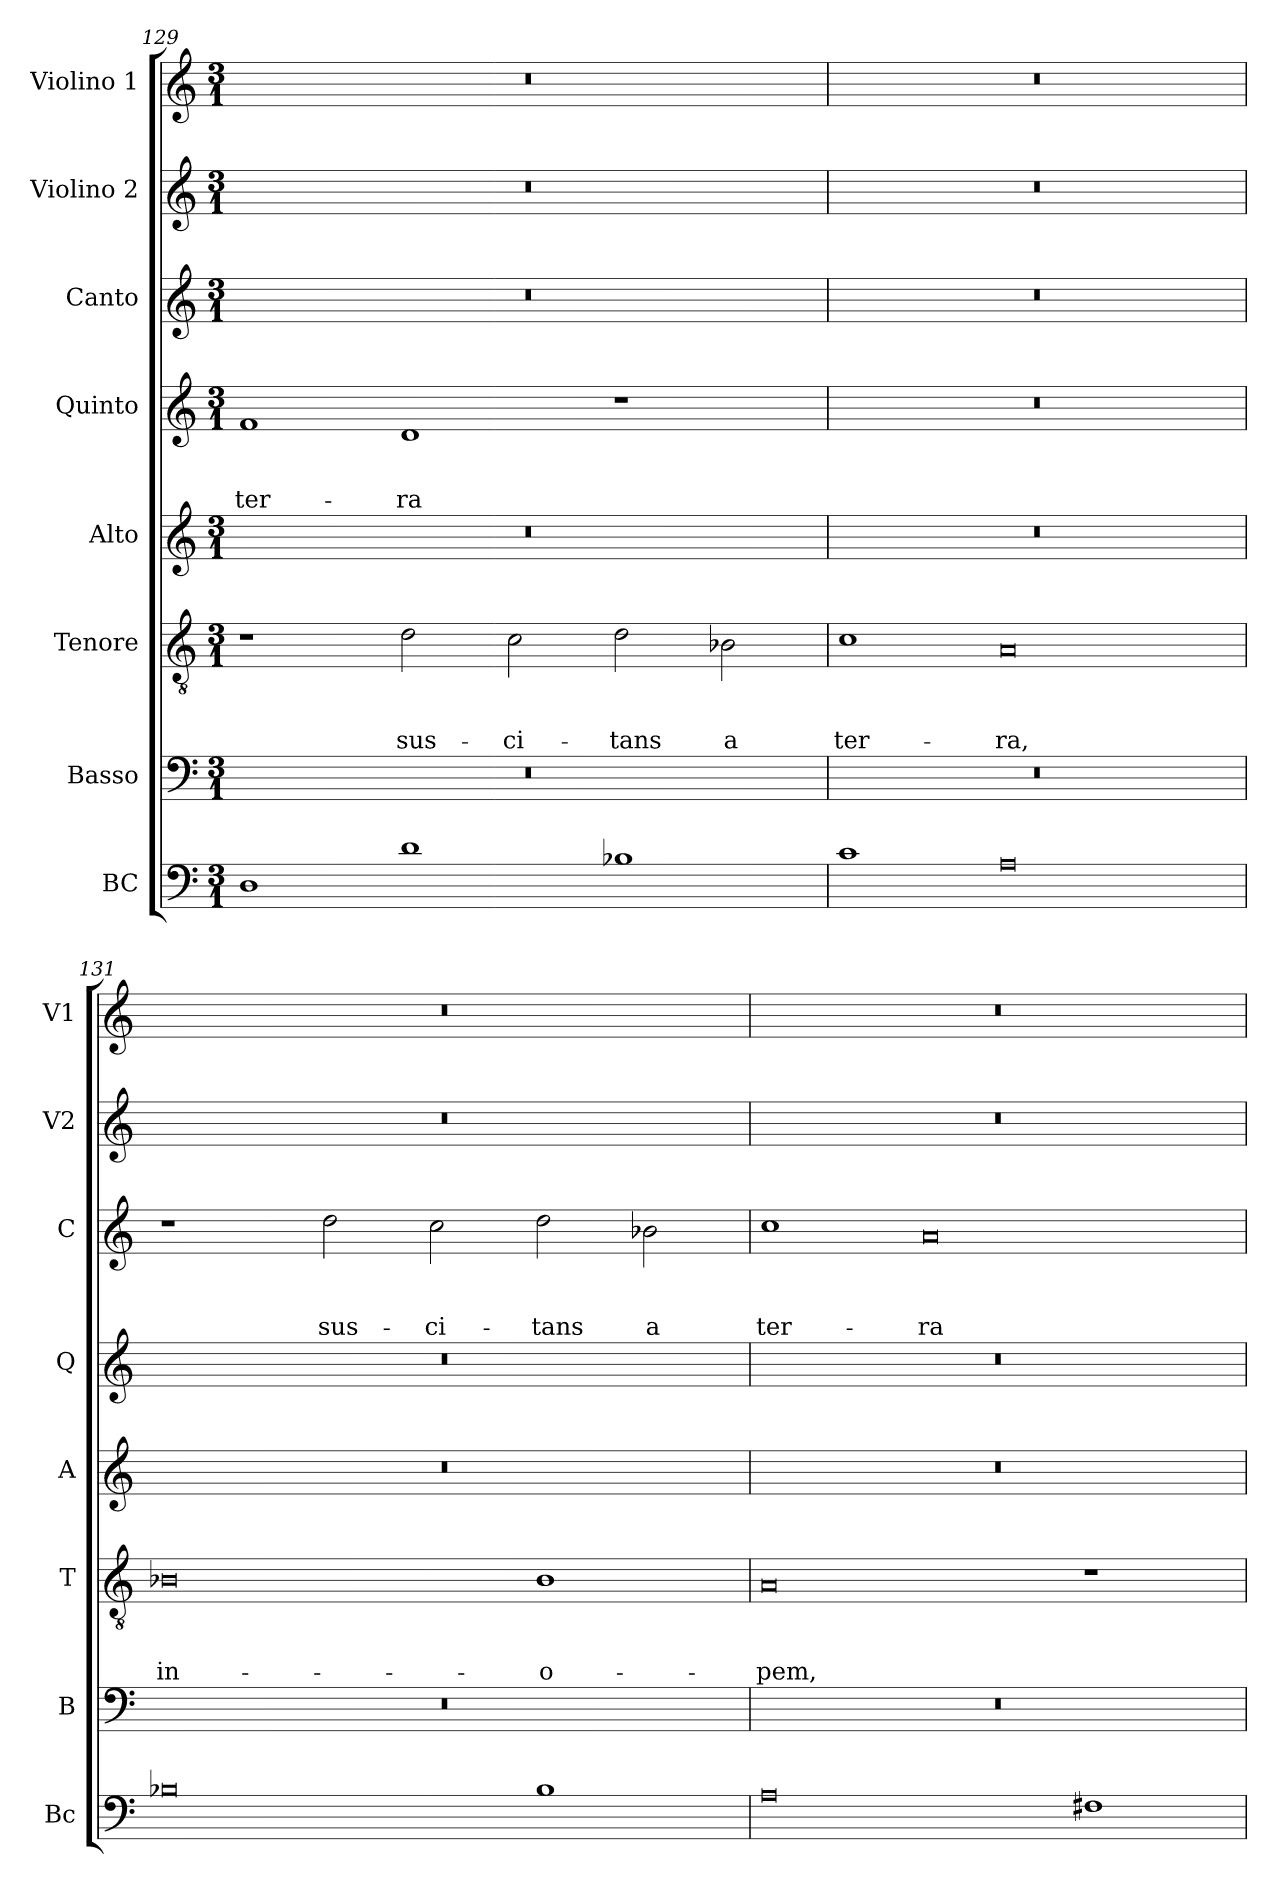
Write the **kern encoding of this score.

**kern	**kern	**kern	**text	**text	**text	**kern	**kern	**text	**text	**text	**kern	**text	**text	**text	**kern	**kern
*part8	*part7	*part6	*part6	*part6	*part6	*part5	*part4	*part4	*part4	*part4	*part3	*part3	*part3	*part3	*part2	*part1
*staff8	*staff7	*staff6	*staff6	*staff6	*staff6	*staff5	*staff4	*staff4	*staff4	*staff4	*staff3	*staff3	*staff3	*staff3	*staff2	*staff1
*I"BC	*I"Basso	*I"Tenore	*	*	*	*I"Alto	*I"Quinto	*	*	*	*I"Canto	*	*	*	*I"Violino 2	*I"Violino 1
*I'Bc	*I'B	*I'T	*	*	*	*I'A	*I'Q	*	*	*	*I'C	*	*	*	*I'V2	*I'V1
*clefF4	*clefF4	*clefGv2	*	*	*	*clefG2	*clefG2	*	*	*	*clefG2	*	*	*	*clefG2	*clefG2
*k[]	*k[]	*k[]	*	*	*	*k[]	*k[]	*	*	*	*k[]	*	*	*	*k[]	*k[]
*C:	*C:	*C:	*	*	*	*C:	*C:	*	*	*	*C:	*	*	*	*C:	*C:
*M3/1	*M3/1	*M3/1	*	*	*	*M3/1	*M3/1	*	*	*	*M3/1	*	*	*	*M3/1	*M3/1
=129	=129	=129	=129	=129	=129	=129	=129	=129	=129	=129	=129	=129	=129	=129	=129	=129
!	!	!	!	!	!	!	!	!	!	!LO:LY:b	!	!	!	!	!	!
1D	0.r	1r	.	.	.	0.r	1f	.	.	ter-	0.r	.	.	.	0.r	0.r
!	!	!	!	!	!LO:LY:b	!	!	!	!	!LO:LY:b	!	!	!	!	!	!
1d	.	2d\	.	.	sus-	.	1d	.	.	-ra	.	.	.	.	.	.
!	!	!	!	!	!LO:LY:b	!	!	!	!	!	!	!	!	!	!	!
.	.	2c\	.	.	-ci-	.	.	.	.	.	.	.	.	.	.	.
!	!	!	!	!	!LO:LY:b	!	!	!	!	!	!	!	!	!	!	!
1B-X	.	2d\	.	.	-tans	.	1r	.	.	.	.	.	.	.	.	.
!	!	!	!	!	!LO:LY:b	!	!	!	!	!	!	!	!	!	!	!
.	.	2B-X\	.	.	a	.	.	.	.	.	.	.	.	.	.	.
=130	=130	=130	=130	=130	=130	=130	=130	=130	=130	=130	=130	=130	=130	=130	=130	=130
!	!	!	!	!	!LO:LY:b	!	!	!	!	!	!	!	!	!	!	!
1c	0.r	1c	.	.	ter-	0.r	0.r	.	.	.	0.r	.	.	.	0.r	0.r
!	!	!	!	!	!LO:LY:b	!	!	!	!	!	!	!	!	!	!	!
0A	.	0A	.	.	-ra,	.	.	.	.	.	.	.	.	.	.	.
!!LO:PB:g=z
=131	=131	=131	=131	=131	=131	=131	=131	=131	=131	=131	=131	=131	=131	=131	=131	=131
!	!	!	!	!	!LO:LY:b	!	!	!	!	!	!	!	!	!	!	!
0B-X	0.r	0B-X	.	.	in-	0.r	0.r	.	.	.	1r	.	.	.	0.r	0.r
!	!	!	!	!	!	!	!	!	!	!	!	!	!	!LO:LY:b	!	!
.	.	.	.	.	.	.	.	.	.	.	2dd\	.	.	sus-	.	.
!	!	!	!	!	!	!	!	!	!	!	!	!	!	!LO:LY:b	!	!
.	.	.	.	.	.	.	.	.	.	.	2cc\	.	.	-ci-	.	.
!	!	!	!	!	!LO:LY:b	!	!	!	!	!	!	!	!	!LO:LY:b	!	!
1B-	.	1B-	.	.	-o-	.	.	.	.	.	2dd\	.	.	-tans	.	.
!	!	!	!	!	!	!	!	!	!	!	!	!	!	!LO:LY:b	!	!
.	.	.	.	.	.	.	.	.	.	.	2b-X\	.	.	a	.	.
=132	=132	=132	=132	=132	=132	=132	=132	=132	=132	=132	=132	=132	=132	=132	=132	=132
!	!	!	!	!	!LO:LY:b	!	!	!	!	!	!	!	!	!LO:LY:b	!	!
0A	0.r	0A	.	.	-pem,	0.r	0.r	.	.	.	1cc	.	.	ter-	0.r	0.r
!	!	!	!	!	!	!	!	!	!	!	!	!	!	!LO:LY:b	!	!
.	.	.	.	.	.	.	.	.	.	.	0a	.	.	-ra	.	.
1F#X	.	1r	.	.	.	.	.	.	.	.	.	.	.	.	.	.
=	=	=	=	=	=	=	=	=	=	=	=	=	=	=	=	=
*-	*-	*-	*-	*-	*-	*-	*-	*-	*-	*-	*-	*-	*-	*-	*-	*-
